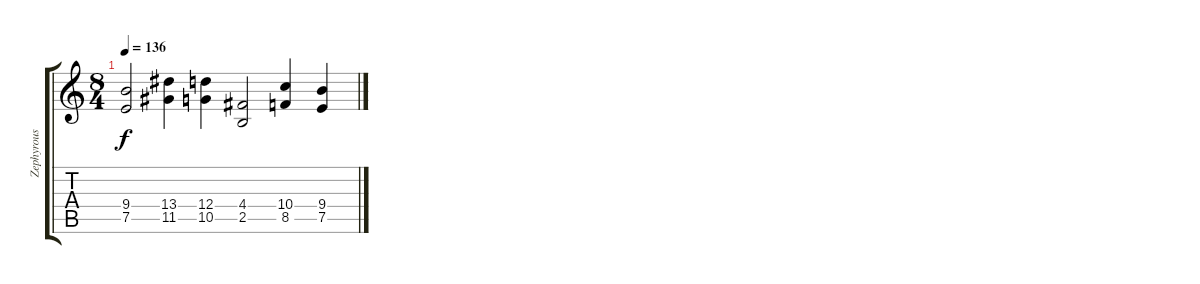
\track ("Zephyrous" "Zephyrous") {instrument distortionguitar}
\staff {score tabs}
\tuning (E4 B3 G3 D3 A2 E2) {hide}
\ts (8 4)
\tempo 136
\clef g2
\ks c
(9.4 7.5).2{dy f} (13.4 11.5).4 (12.4 10.5).4 (4.4 2.5).2 (10.4 8.5).4 (9.4 7.5).4
